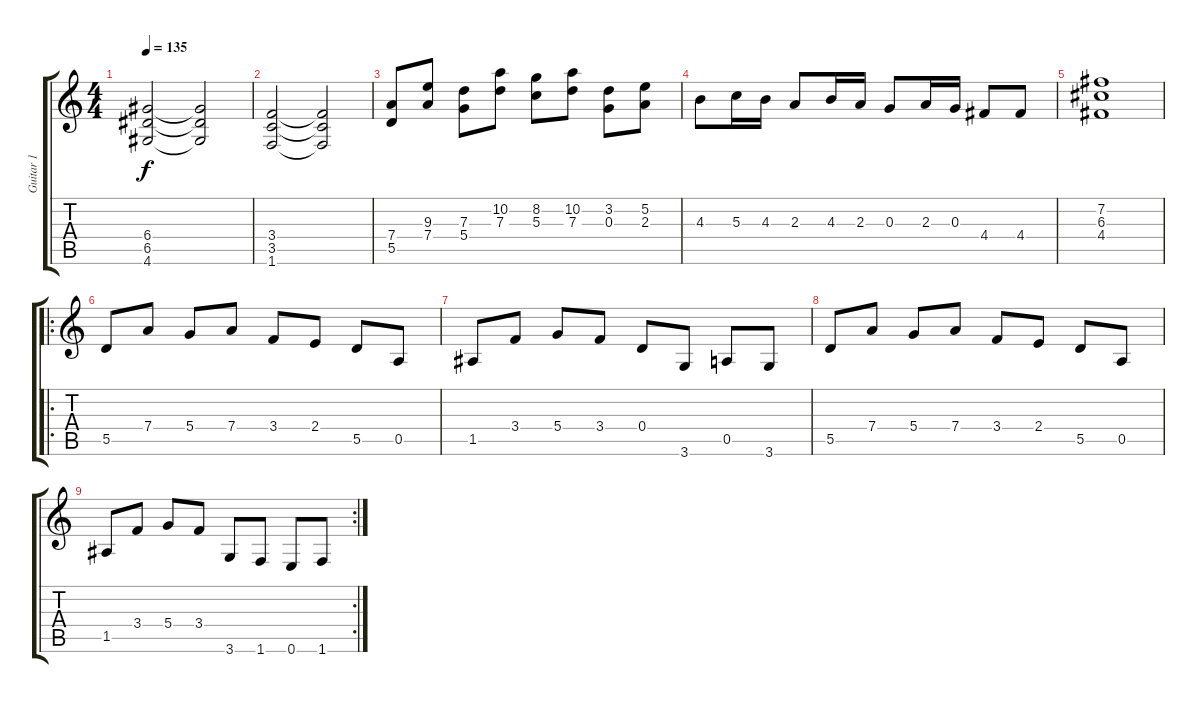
\track ("Guitar 1" "Guitar 1") {instrument distortionguitar}
\staff {score tabs}
\tuning (E4 B3 G3 D3 A2 E2) {hide}
\ts (4 4)
\tempo 135
\clef g2
\ks c
(6.4 6.5 4.6).2{dy f} (6.4{t} 6.5{t} 4.6{t}).2 |
(3.4 3.5 1.6).2 (3.4{t} 3.5{t} 1.6{t}).2 |
(7.4 5.5).8 (9.3 7.4).8 (7.3 5.4).8 (10.2 7.3).8 (8.2 5.3).8 (10.2 7.3).8 (3.2 0.3).8 (5.2 2.3).8 |
4.3.8 5.3.16 4.3.16 2.3.8 4.3.16 2.3.16 0.3.8 2.3.16 0.3.16 4.4.8 4.4.8 |
(7.2 6.3 4.4).1 |
\ro
5.5.8 7.4.8 5.4.8 7.4.8 3.4.8 2.4.8 5.5.8 0.5.8 |
1.5.8 3.4.8 5.4.8 3.4.8 0.4.8 3.6.8 0.5.8 3.6.8 |
5.5.8 7.4.8 5.4.8 7.4.8 3.4.8 2.4.8 5.5.8 0.5.8 |
\rc 2
1.5.8 3.4.8 5.4.8 3.4.8 3.6.8 1.6.8 0.6.8 1.6.8
